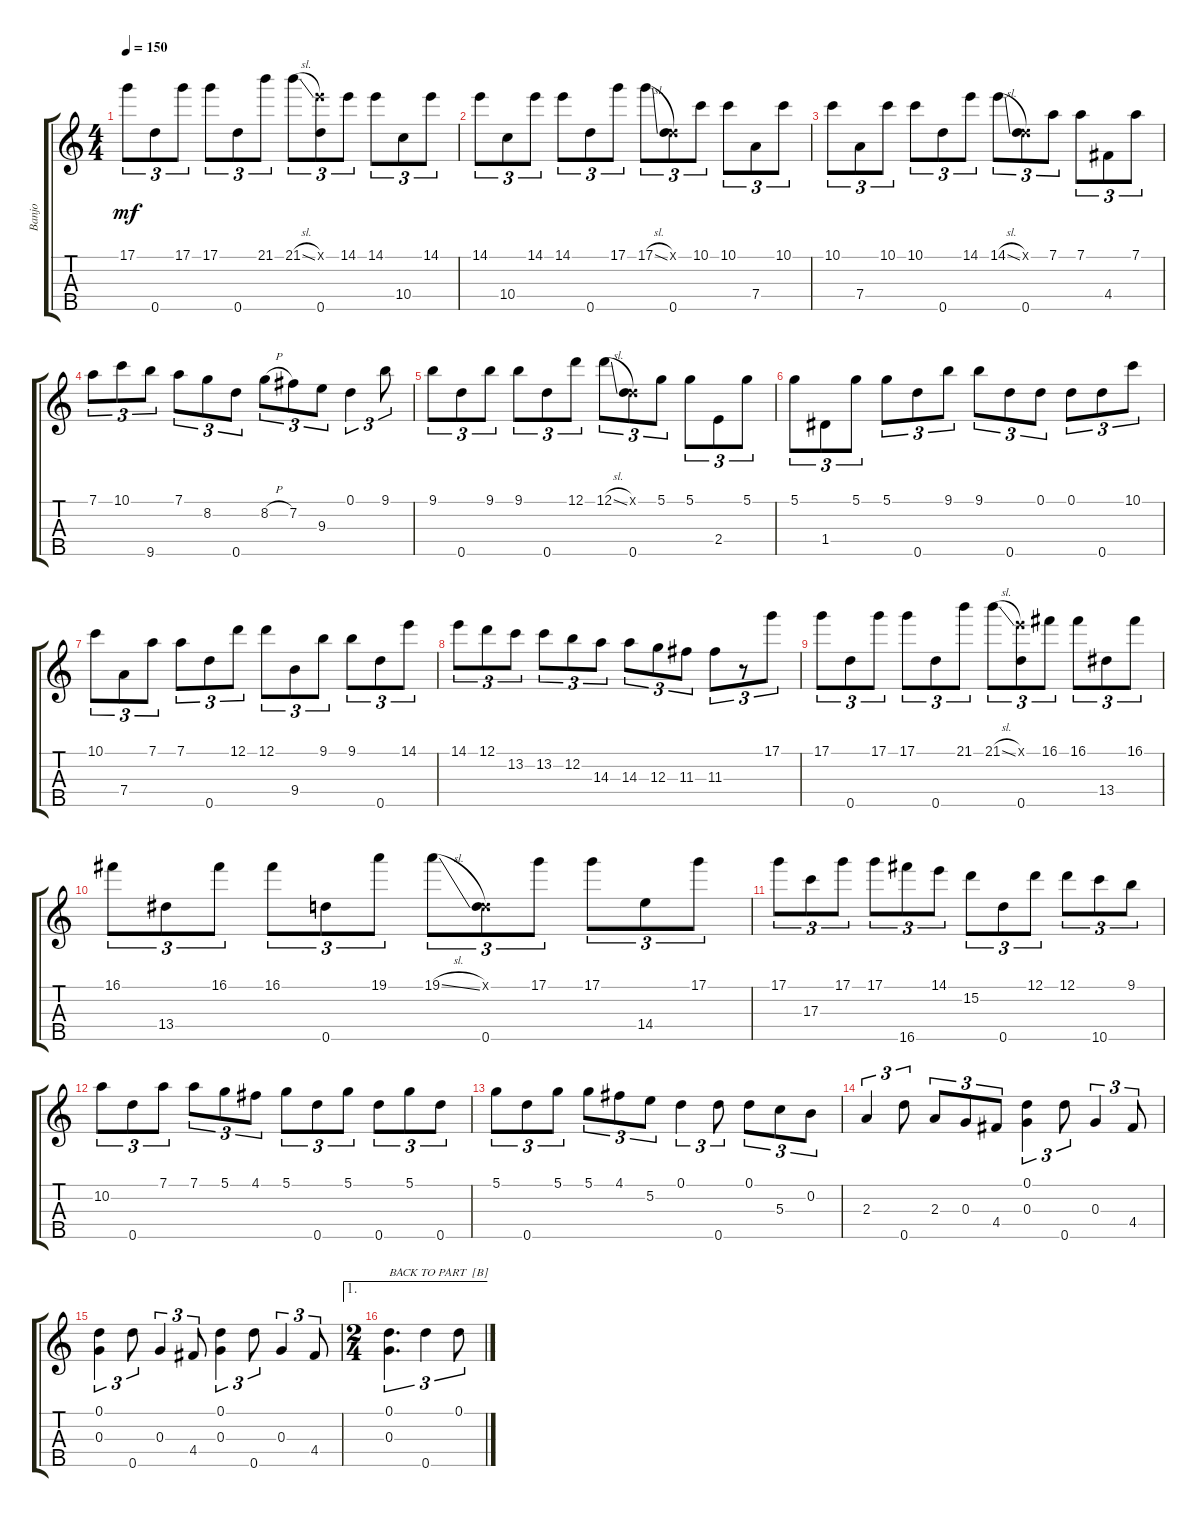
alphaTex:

\track ("Banjo" "Banjo") {instrument banjo}
\staff {score tabs}
\tuning (D4 B3 G3 D3 D4) {hide}
\displaytranspose 12
\ts (4 4)
\tempo 150
\clef g2
\ks c
17.1.8{tu (3 2) dy mf} 0.5.8{tu (3 2)} 17.1.8{tu (3 2)} 17.1.8{tu (3 2)} 0.5.8{tu (3 2)} 21.1.8{tu (3 2)} 21.1{sl}.8{tu (3 2)} (14.1{x} 0.5).8{tu (3 2)} 14.1.8{tu (3 2)} 14.1.8{tu (3 2)} 10.4.8{tu (3 2)} 14.1.8{tu (3 2)} |
14.1.8{tu (3 2)} 10.4.8{tu (3 2)} 14.1.8{tu (3 2)} 14.1.8{tu (3 2)} 0.5.8{tu (3 2)} 17.1.8{tu (3 2)} 17.1{sl}.8{tu (3 2)} (0.1{x} 0.5).8{tu (3 2)} 10.1.8{tu (3 2)} 10.1.8{tu (3 2)} 7.4.8{tu (3 2)} 10.1.8{tu (3 2)} |
10.1.8{tu (3 2)} 7.4.8{tu (3 2)} 10.1.8{tu (3 2)} 10.1.8{tu (3 2)} 0.5.8{tu (3 2)} 14.1.8{tu (3 2)} 14.1{sl}.8{tu (3 2)} (0.1{x} 0.5).8{tu (3 2)} 7.1.8{tu (3 2)} 7.1.8{tu (3 2)} 4.4.8{tu (3 2)} 7.1.8{tu (3 2)} |
7.1.8{tu (3 2)} 10.1.8{tu (3 2)} 9.5.8{tu (3 2)} 7.1.8{tu (3 2)} 8.2.8{tu (3 2)} 0.5.8{tu (3 2)} 8.2{h}.8{tu (3 2)} 7.2.8{tu (3 2)} 9.3.8{tu (3 2)} 0.1.4{tu (3 2)} 9.1.8{tu (3 2)} |
9.1.8{tu (3 2)} 0.5.8{tu (3 2)} 9.1.8{tu (3 2)} 9.1.8{tu (3 2)} 0.5.8{tu (3 2)} 12.1.8{tu (3 2)} 12.1{sl}.8{tu (3 2)} (0.1{x} 0.5).8{tu (3 2)} 5.1.8{tu (3 2)} 5.1.8{tu (3 2)} 2.4.8{tu (3 2)} 5.1.8{tu (3 2)} |
5.1.8{tu (3 2)} 1.4.8{tu (3 2)} 5.1.8{tu (3 2)} 5.1.8{tu (3 2)} 0.5.8{tu (3 2)} 9.1.8{tu (3 2)} 9.1.8{tu (3 2)} 0.5.8{tu (3 2)} 0.1.8{tu (3 2)} 0.1.8{tu (3 2)} 0.5.8{tu (3 2)} 10.1.8{tu (3 2)} |
10.1.8{tu (3 2)} 7.4.8{tu (3 2)} 7.1.8{tu (3 2)} 7.1.8{tu (3 2)} 0.5.8{tu (3 2)} 12.1.8{tu (3 2)} 12.1.8{tu (3 2)} 9.4.8{tu (3 2)} 9.1.8{tu (3 2)} 9.1.8{tu (3 2)} 0.5.8{tu (3 2)} 14.1.8{tu (3 2)} |
14.1.8{tu (3 2)} 12.1.8{tu (3 2)} 13.2.8{tu (3 2)} 13.2.8{tu (3 2)} 12.2.8{tu (3 2)} 14.3.8{tu (3 2)} 14.3.8{tu (3 2)} 12.3.8{tu (3 2)} 11.3.8{tu (3 2)} 11.3.8{tu (3 2)} r.8{tu (3 2)} 17.1.8{tu (3 2)} |
17.1.8{tu (3 2)} 0.5.8{tu (3 2)} 17.1.8{tu (3 2)} 17.1.8{tu (3 2)} 0.5.8{tu (3 2)} 21.1.8{tu (3 2)} 21.1{sl}.8{tu (3 2)} (14.1{x} 0.5).8{tu (3 2)} 16.1.8{tu (3 2)} 16.1.8{tu (3 2)} 13.4.8{tu (3 2)} 16.1.8{tu (3 2)} |
16.1.8{tu (3 2)} 13.4.8{tu (3 2)} 16.1.8{tu (3 2)} 16.1.8{tu (3 2)} 0.5.8{tu (3 2)} 19.1.8{tu (3 2)} 19.1{sl}.8{tu (3 2)} (0.1{x} 0.5).8{tu (3 2)} 17.1.8{tu (3 2)} 17.1.8{tu (3 2)} 14.4.8{tu (3 2)} 17.1.8{tu (3 2)} |
17.1.8{tu (3 2)} 17.3.8{tu (3 2)} 17.1.8{tu (3 2)} 17.1.8{tu (3 2)} 16.5.8{tu (3 2)} 14.1.8{tu (3 2)} 15.2.8{tu (3 2)} 0.5.8{tu (3 2)} 12.1.8{tu (3 2)} 12.1.8{tu (3 2)} 10.5.8{tu (3 2)} 9.1.8{tu (3 2)} |
10.2.8{tu (3 2)} 0.5.8{tu (3 2)} 7.1.8{tu (3 2)} 7.1.8{tu (3 2)} 5.1.8{tu (3 2)} 4.1.8{tu (3 2)} 5.1.8{tu (3 2)} 0.5.8{tu (3 2)} 5.1.8{tu (3 2)} 0.5.8{tu (3 2)} 5.1.8{tu (3 2)} 0.5.8{tu (3 2)} |
5.1.8{tu (3 2)} 0.5.8{tu (3 2)} 5.1.8{tu (3 2)} 5.1.8{tu (3 2)} 4.1.8{tu (3 2)} 5.2.8{tu (3 2)} 0.1.4{tu (3 2)} 0.5.8{tu (3 2)} 0.1.8{tu (3 2)} 5.3.8{tu (3 2)} 0.2.8{tu (3 2)} |
2.3.4{tu (3 2)} 0.5.8{tu (3 2)} 2.3.8{tu (3 2)} 0.3.8{tu (3 2)} 4.4.8{tu (3 2)} (0.1 0.3).4{tu (3 2)} 0.5.8{tu (3 2)} 0.3.4{tu (3 2)} 4.4.8{tu (3 2)} |
(0.1 0.3).4{tu (3 2)} 0.5.8{tu (3 2)} 0.3.4{tu (3 2)} 4.4.8{tu (3 2)} (0.1 0.3).4{tu (3 2)} 0.5.8{tu (3 2)} 0.3.4{tu (3 2)} 4.4.8{tu (3 2)} |
\ae 1
\ts (2 4)
(0.1 0.3).4{d tu (3 2) txt "BACK TO PART  [B]"} 0.5.4{tu (3 2)} 0.1.8{tu (3 2)}
